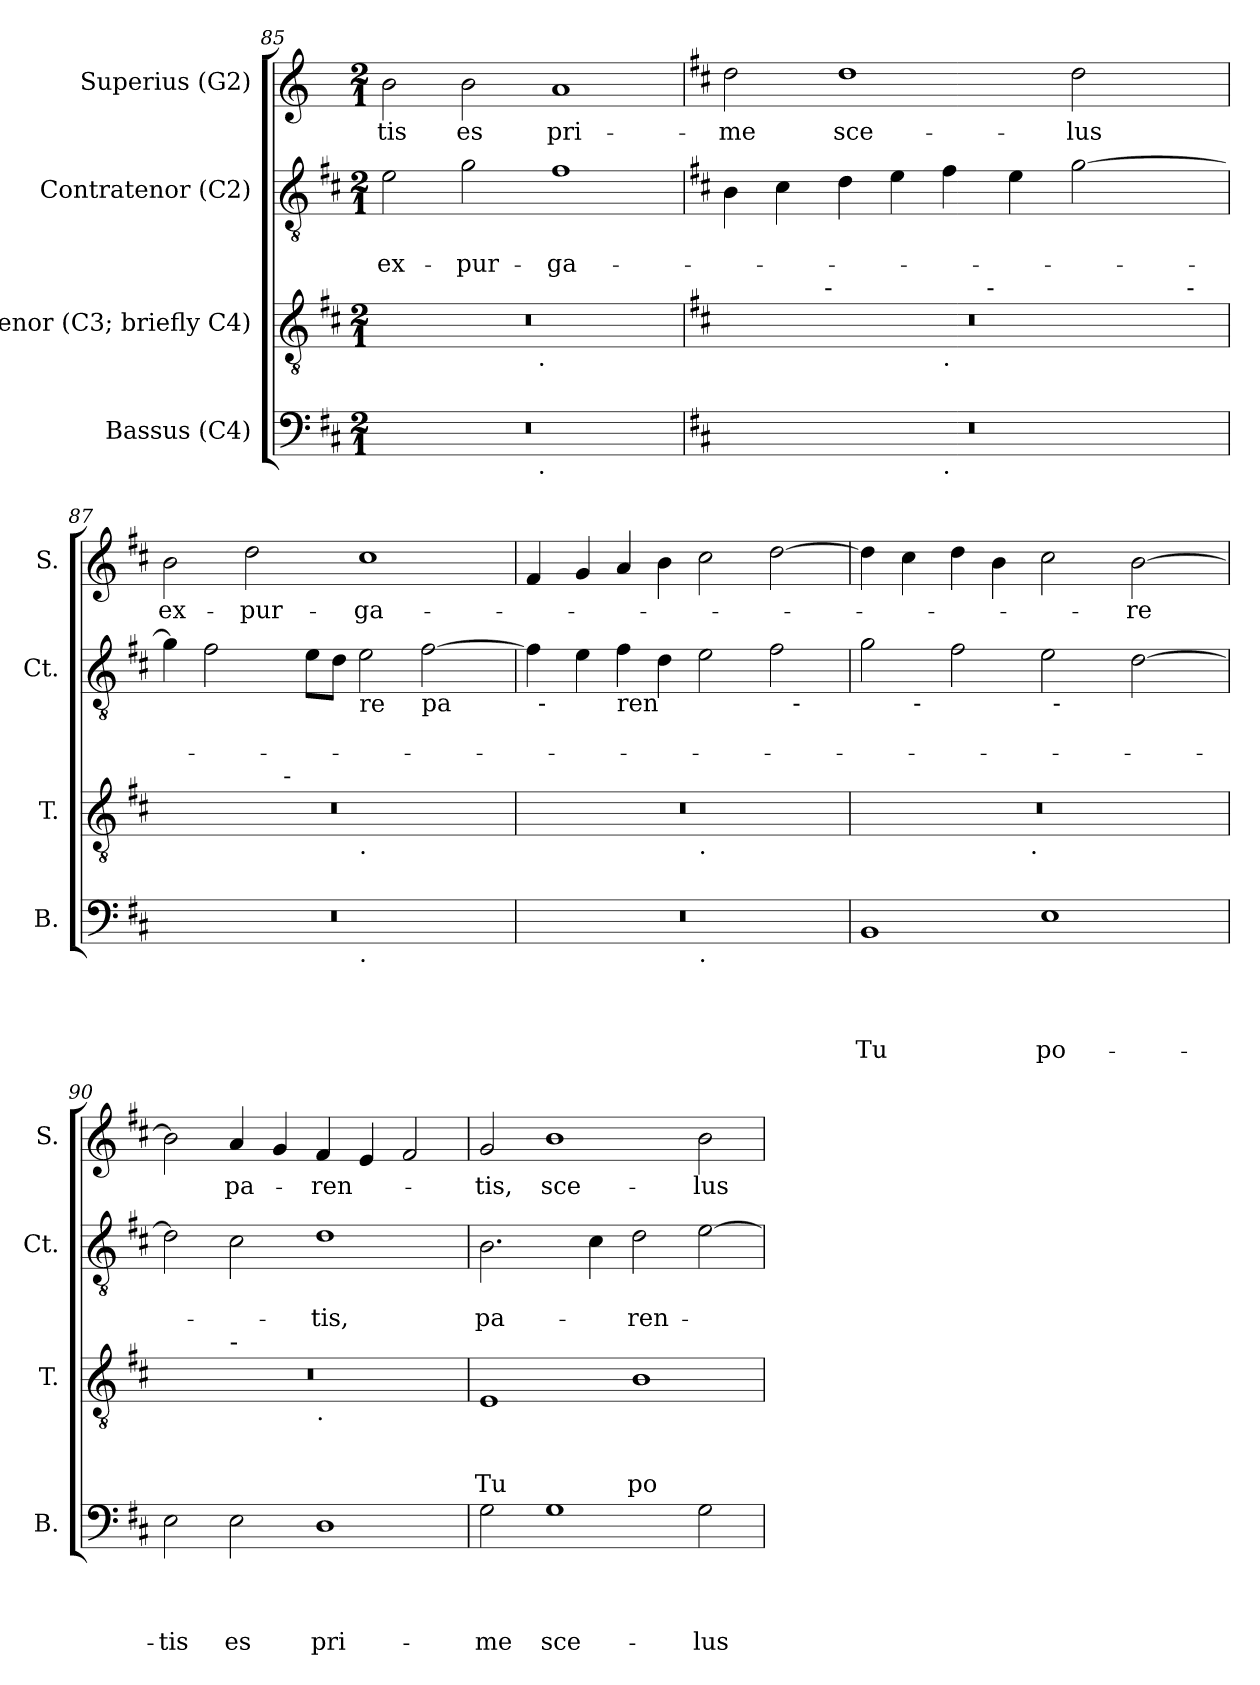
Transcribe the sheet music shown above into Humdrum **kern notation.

**kern	**text	**text	**text	**text	**kern	**text	**text	**text	**kern	**text	**text	**kern	**text
*part4	*part4	*part4	*part4	*part4	*part3	*part3	*part3	*part3	*part2	*part2	*part2	*part1	*part1
*staff4	*staff4	*staff4	*staff4	*staff4	*staff3	*staff3	*staff3	*staff3	*staff2	*staff2	*staff2	*staff1	*staff1
*I"Bassus (C4)	*	*	*	*	*I"Tenor (C3; briefly C4)	*	*	*	*I"Contratenor (C2)	*	*	*I"Superius (G2)	*
*I'B.	*	*	*	*	*I'T.	*	*	*	*I'Ct.	*	*	*I'S.	*
*clefF4	*	*	*	*	*clefGv2	*	*	*	*clefGv2	*	*	*clefG2	*
*k[f#c#]	*	*	*	*	*k[f#c#]	*	*	*	*k[f#c#]	*	*	*k[]	*
*D:	*	*	*	*	*D:	*	*	*	*D:	*	*	*C:	*
*M2/1	*	*	*	*	*M2/1	*	*	*	*M2/1	*	*	*M2/1	*
=85	=85	=85	=85	=85	=85	=85	=85	=85	=85	=85	=85	=85	=85
!	!	!	!	!	!	!	!	!	!	!	!LO:LY:b	!	!LO:LY:b
*^	*	*	*	*	*^	*	*	*	*	*	*	*	*
0r	2ryy	.	.	.	.	0r	2ryy	.	.	.	2e\	.	ex-	2b\	-tis
!	!	!	!	!	!	!	!	!	!	!	!	!	!LO:LY:b	!	!LO:LY:b
.	4...ryy	.	.	.	.	.	4...ryy	.	.	.	2g\	.	-pur-	2b\	es
!	!	!	!	!	!	!	!LO:TX:b:t=.	!	!	!	!	!	!	!	!
!	!LO:TX:b:t=.	!	!	!	!	!	!	!	!	!	!	!	!	!	!
.	1ryy	.	.	.	.	.	1ryy	.	.	.	.	.	.	.	.
!	!	!	!	!	!	!	!	!	!	!	!	!	!LO:LY:b	!	!LO:LY:b
.	.	.	.	.	.	.	.	.	.	.	1f#	.	-ga-	1a	pri-
.	32ryy	.	.	.	.	.	32ryy	.	.	.	.	.	.	.	.
*	*	*	*	*	*	*v	*v	*	*	*	*	*	*	*	*
!!LO:PB:g=z
=86	=86	=86	=86	=86	=86	=86	=86	=86	=86	=86	=86	=86	=86	=86
*	*	*	*	*	*	*	*	*	*	*	*	*	*k[f#c#]	*
*	*	*	*	*	*	*	*	*	*	*	*	*	*D:	*
*	*	*	*	*	*	*^	*	*	*	*	*	*	*	*
!	!	!	!	!	!	!	!	!	!	!	!	!	!	!	!LO:LY:b
*	*	*	*	*	*	*^	*^	*	*	*	*	*	*	*	*
*	*	*	*	*	*	*	*	*^	*	*	*	*	*	*	*	*	*
0r	1ryy	.	.	.	.	0r	4...ryy	1ryy	1ryy	1ryy	.	.	.	4B\	.	.	2dd\	-me
.	.	.	.	.	.	.	.	.	.	.	.	.	.	4c#\	.	.	.	.
!	!	!	!	!	!	!	!LO:TX:a:t=-	!	!	!	!	!	!	!	!	!	!	!
.	.	.	.	.	.	.	1ryy	.	.	.	.	.	.	.	.	.	.	.
!	!	!	!	!	!	!	!	!	!	!	!	!	!	!	!	!	!	!LO:LY:b
.	.	.	.	.	.	.	.	.	.	.	.	.	.	4d\	.	.	1dd	sce-
.	.	.	.	.	.	.	.	.	.	.	.	.	.	4e\	.	.	.	.
!	!	!	!	!	!	!	!	!LO:TX:b:t=.	!	!	!	!	!	!	!	!	!	!
!	!LO:TX:b:t=.	!	!	!	!	!	!	!	!	!	!	!	!	!	!	!	!	!
.	1ryy	.	.	.	.	.	.	1ryy	8.ryy	2ryy	.	.	.	4f#\	.	.	.	.
!	!	!	!	!	!	!	!	!	!LO:TX:a:t=-	!	!	!	!	!	!	!	!	!
.	.	.	.	.	.	.	.	.	2ryy	.	.	.	.	.	.	.	.	.
.	.	.	.	.	.	.	.	.	.	.	.	.	.	4e\	.	.	.	.
.	.	.	.	.	.	.	2ryy	.	.	.	.	.	.	.	.	.	.	.
!	!	!	!	!	!	!	!	!	!	!	!	!	!	!	!	!	!	!LO:LY:b
.	.	.	.	.	.	.	.	.	.	4ryy	.	.	.	[>2g\	.	.	2dd\	-lus
.	.	.	.	.	.	.	.	.	4ryy	.	.	.	.	.	.	.	.	.
.	.	.	.	.	.	.	.	.	.	8ryy	.	.	.	.	.	.	.	.
.	.	.	.	.	.	.	.	.	.	32ryy	.	.	.	.	.	.	.	.
!	!	!	!	!	!	!	!	!	!	!LO:TX:a:t=-	!	!	!	!	!	!	!	!
.	.	.	.	.	.	.	.	.	.	16.ryy	.	.	.	.	.	.	.	.
.	.	.	.	.	.	.	.	.	16ryy	.	.	.	.	.	.	.	.	.
.	.	.	.	.	.	.	32ryy	.	.	.	.	.	.	.	.	.	.	.
=87	=87	=87	=87	=87	=87	=87	=87	=87	=87	=87	=87	=87	=87	=87	=87	=87	=87	=87
!	!	!	!	!	!	!	!	!	!	!	!	!	!	!	!	!	!	!LO:LY:b
*	*	*	*	*	*	*	*	*v	*v	*v	*	*	*	*	*	*	*	*
0r	1ryy	.	.	.	.	0r	2ryy	1ryy	.	.	.	4g\]	.	.	2b\	ex-
.	.	.	.	.	.	.	.	.	.	.	.	2f#\	.	.	.	.
!	!	!	!	!	!	!	!	!	!	!	!	!	!	!	!	!LO:LY:b
.	.	.	.	.	.	.	8ryy	.	.	.	.	.	.	.	2dd\	-pur-
.	.	.	.	.	.	.	32ryy	.	.	.	.	.	.	.	.	.
!	!	!	!	!	!	!	!LO:TX:a:t=-	!	!	!	!	!	!	!	!	!
.	.	.	.	.	.	.	1ryy	.	.	.	.	.	.	.	.	.
.	.	.	.	.	.	.	.	.	.	.	.	8e\L	.	.	.	.
.	.	.	.	.	.	.	.	.	.	.	.	8d\J	.	.	.	.
!	!	!	!	!	!	!	!	!	!	!	!	!LO:TX:b:t=re	!	!	!	!
!	!	!	!	!	!	!	!	!LO:TX:b:t=.	!	!	!	!	!	!	!	!
!	!LO:TX:b:t=.	!	!	!	!	!	!	!	!	!	!	!	!	!	!	!
!	!	!	!	!	!	!	!	!	!	!	!	!	!	!	!	!LO:LY:b
.	1ryy	.	.	.	.	.	.	1ryy	.	.	.	2e\	.	.	1cc#	-ga-
!	!	!	!	!	!	!	!	!	!	!	!	!LO:TX:b:t=pa	!	!	!	!
.	.	.	.	.	.	.	.	.	.	.	.	[>2f#\	.	.	.	.
.	.	.	.	.	.	.	4ryy	.	.	.	.	.	.	.	.	.
.	.	.	.	.	.	.	16.ryy	.	.	.	.	.	.	.	.	.
*	*	*	*	*	*	*	*v	*v	*	*	*	*	*	*	*	*
=88	=88	=88	=88	=88	=88	=88	=88	=88	=88	=88	=88	=88	=88	=88	=88
*	*	*	*	*	*	*	*	*	*	*	*^	*	*	*	*
*	*	*	*	*	*	*	*	*	*	*	*	*^	*	*	*	*
0r	1ryy	.	.	.	.	0r	1ryy	.	.	.	4f#\]	32ryy	1ryy	.	.	4f#/	.
!	!	!	!	!	!	!	!	!	!	!	!	!LO:TX:b:t=-	!	!	!	!	!
.	.	.	.	.	.	.	.	.	.	.	.	1ryy	.	.	.	.	.
.	.	.	.	.	.	.	.	.	.	.	4e\	.	.	.	.	4g/	.
!	!	!	!	!	!	!	!	!	!	!	!LO:TX:b:t=ren	!	!	!	!	!	!
.	.	.	.	.	.	.	.	.	.	.	4f#\	.	.	.	.	4a/	.
.	.	.	.	.	.	.	.	.	.	.	4d\	.	.	.	.	4b\	.
!	!	!	!	!	!	!	!LO:TX:b:t=.	!	!	!	!	!	!	!	!	!	!
!	!LO:TX:b:t=.	!	!	!	!	!	!	!	!	!	!	!	!	!	!	!	!
.	1ryy	.	.	.	.	.	1ryy	.	.	.	2e\	.	2ryy	.	.	2cc#\	.
.	.	.	.	.	.	.	.	.	.	.	.	2ryy	.	.	.	.	.
.	.	.	.	.	.	.	.	.	.	.	2f#\	.	16ryy	.	.	[>2dd\	.
.	.	.	.	.	.	.	.	.	.	.	.	4...ryy	.	.	.	.	.
!	!	!	!	!	!	!	!	!	!	!	!	!	!LO:TX:b:t=-	!	!	!	!
.	.	.	.	.	.	.	.	.	.	.	.	.	4..ryy	.	.	.	.
=89	=89	=89	=89	=89	=89	=89	=89	=89	=89	=89	=89	=89	=89	=89	=89	=89	=89
!	!	!	!	!	!LO:LY:b	!	!	!	!	!	!	!	!	!	!	!	!
*v	*v	*	*	*	*	*	*	*	*	*	*	*	*	*	*	*	*
1BB	.	.	.	Tu	0r	2ryy	.	.	.	2g\	4ryy	1ryy	.	.	4dd\]	.
.	.	.	.	.	.	.	.	.	.	.	32ryy	.	.	.	4cc#\	.
!	!	!	!	!	!	!	!	!	!	!	!LO:TX:b:t=-	!	!	!	!	!
.	.	.	.	.	.	.	.	.	.	.	1ryy	.	.	.	.	.
.	.	.	.	.	.	4...ryy	.	.	.	2f#\	.	.	.	.	4dd\	.
.	.	.	.	.	.	.	.	.	.	.	.	.	.	.	4b\	.
!	!	!	!	!	!	!LO:TX:b:t=.	!	!	!	!	!	!	!	!	!	!
.	.	.	.	.	.	1ryy	.	.	.	.	.	.	.	.	.	.
!	!	!	!	!LO:LY:b	!	!	!	!	!	!	!	!	!	!	!	!
1E	.	.	.	po-	.	.	.	.	.	2e\	.	32ryy	.	.	2cc#\	.
!	!	!	!	!	!	!	!	!	!	!	!	!LO:TX:b:t=-	!	!	!	!
.	.	.	.	.	.	.	.	.	.	.	.	2ryy	.	.	.	.
.	.	.	.	.	.	.	.	.	.	.	2ryy	.	.	.	.	.
!	!	!	!	!	!	!	!	!	!	!	!	!	!	!	!	!LO:LY:b
.	.	.	.	.	.	.	.	.	.	[<2d\	.	.	.	.	[<2b\	-re
.	.	.	.	.	.	.	.	.	.	.	.	4...ryy	.	.	.	.
.	.	.	.	.	.	.	.	.	.	.	8..ryy	.	.	.	.	.
.	.	.	.	.	.	32ryy	.	.	.	.	.	.	.	.	.	.
!!LO:LB:g=z
=90	=90	=90	=90	=90	=90	=90	=90	=90	=90	=90	=90	=90	=90	=90	=90	=90
!	!	!	!	!LO:LY:b	!	!	!	!	!	!	!	!	!	!	!	!
*	*	*	*	*	*	*^	*	*	*	*v	*v	*v	*	*	*	*
2E\	.	.	.	-tis	0r	2ryy	1ryy	.	.	.	2d\]	.	.	2b\]	.
!	!	!	!	!	!	!LO:TX:a:t=-	!	!	!	!	!	!	!	!	!
!	!	!	!	!LO:LY:b	!	!	!	!	!	!	!	!	!	!	!LO:LY:b
2E\	.	.	.	es	.	1.ryy	.	.	.	.	2c#\	.	.	4a/	pa-
.	.	.	.	.	.	.	.	.	.	.	.	.	.	4g/	.
!	!	!	!	!	!	!	!LO:TX:b:t=.	!	!	!	!	!	!	!	!
!	!	!	!	!LO:LY:b	!	!	!	!	!	!	!	!	!LO:LY:b	!	!LO:LY:b
1D	.	.	.	pri-	.	.	1ryy	.	.	.	1d	.	-tis,	4f#/	-ren-
.	.	.	.	.	.	.	.	.	.	.	.	.	.	4e/	.
.	.	.	.	.	.	.	.	.	.	.	.	.	.	2f#/	.
=91	=91	=91	=91	=91	=91	=91	=91	=91	=91	=91	=91	=91	=91	=91	=91
!	!	!	!	!LO:LY:b	!	!	!	!	!	!LO:LY:b	!	!	!LO:LY:b	!	!LO:LY:b
*	*	*	*	*	*v	*v	*v	*	*	*	*	*	*	*	*
2G\	.	.	.	-me	1E	.	.	Tu	2.B\	.	pa-	2g/	-tis,
!	!	!	!	!LO:LY:b	!	!	!	!	!	!	!	!	!LO:LY:b
1G	.	.	.	sce-	.	.	.	.	.	.	.	1b	sce-
.	.	.	.	.	.	.	.	.	4c#\	.	.	.	.
!	!	!	!	!	!	!	!	!LO:LY:b	!	!	!LO:LY:b	!	!
.	.	.	.	.	1B	.	.	po-	2d\	.	-ren-	.	.
!	!	!	!	!LO:LY:b	!	!	!	!	!	!	!	!	!LO:LY:b
2G\	.	.	.	-lus	.	.	.	.	[>2e\	.	.	2b\	-lus
=	=	=	=	=	=	=	=	=	=	=	=	=	=
*-	*-	*-	*-	*-	*-	*-	*-	*-	*-	*-	*-	*-	*-
